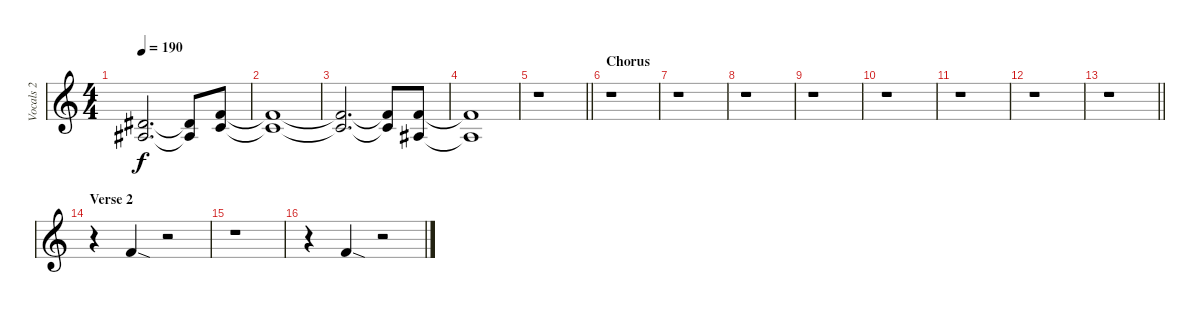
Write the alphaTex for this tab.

\track ("Vocals 2" "Vocals 2") {instrument harmonica}
\staff {score}
\tuning (E4 B3 G3 D3 A2 E2) {hide}
\ts (4 4)
\tempo 190
\clef g2
\ks c
(4.2{t} 3.3{t}).2{d dy f} (4.2{t} 3.3{t}).8 (6.2 5.3).8 |
(6.2{t} 5.3{t}).1 |
(6.2{t} 5.3{t}).2{d} (6.2{t} 5.3{t}).8 (6.2 3.3).8 |
(6.2{t} 3.3{t}).1 |
\barLineRight lightlight
r.1 |
\section ("" "Chorus")
r.1 |
r.1 |
r.1 |
r.1 |
r.1 |
r.1 |
r.1 |
\barLineRight lightlight
r.1 |
\section ("" "Verse 2")
r.4 6.2{sod}.4 r.2 |
r.1 |
r.4 6.2{sod}.4 r.2
